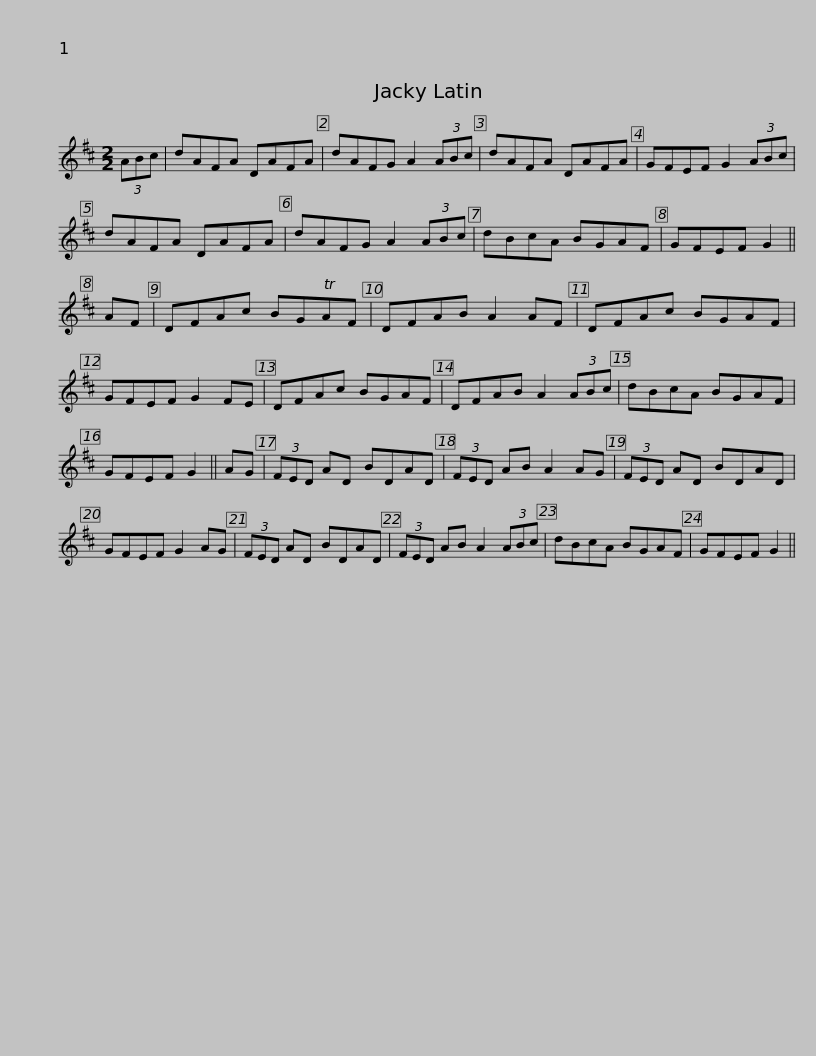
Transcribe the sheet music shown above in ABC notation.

X:1
L:1/8
M:2/2
I:linebreak $
K:D
V:1 treble
V:1
 (3ABc | dAFA DAFA | dAFG A2 (3ABc | dAFA DAFA | GFEF G2 (3ABc | %5
 dAFA DAFA |$ dAFG A2 (3ABc | dBcA BGAF | GFEF G2 || AF | %10
 DFAc BGTAF | DFAB A2 AF |$ DFAc BGAF | GFEF G2 FE | DFAc BGAF | %15
 DFAB A2 (3ABc | dBcA BGAF | GFEF G2 ||$ AG | (3FED AD BDAD | %20
 (3FED AB A2 AG | (3FED AD BDAD | GFEF G2 AG | (3FED AD BDAD |$ (3FED AB A2 (3ABc | %25
 dBcA BGAF | GFEF G2 || %27
